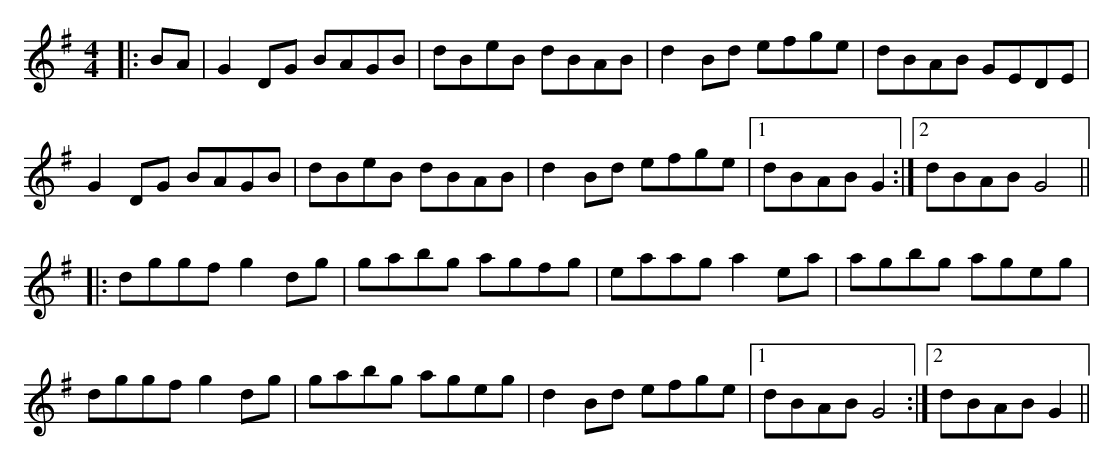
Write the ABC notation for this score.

X:1
M:4/4
K:G
|:BA|G2DG BAGB|dBeB dBAB|d2Bd efge|dBAB GEDE|
G2DG BAGB|dBeB dBAB|d2Bd efge|1 dBAB G2:|2 dBAB G4||
|:dggf g2dg|gabg agfg|eaag a2ea|agbg ageg|
dggf g2dg|gabg ageg|d2Bd efge|1 dBAB G4:|2 dBAB G2||
